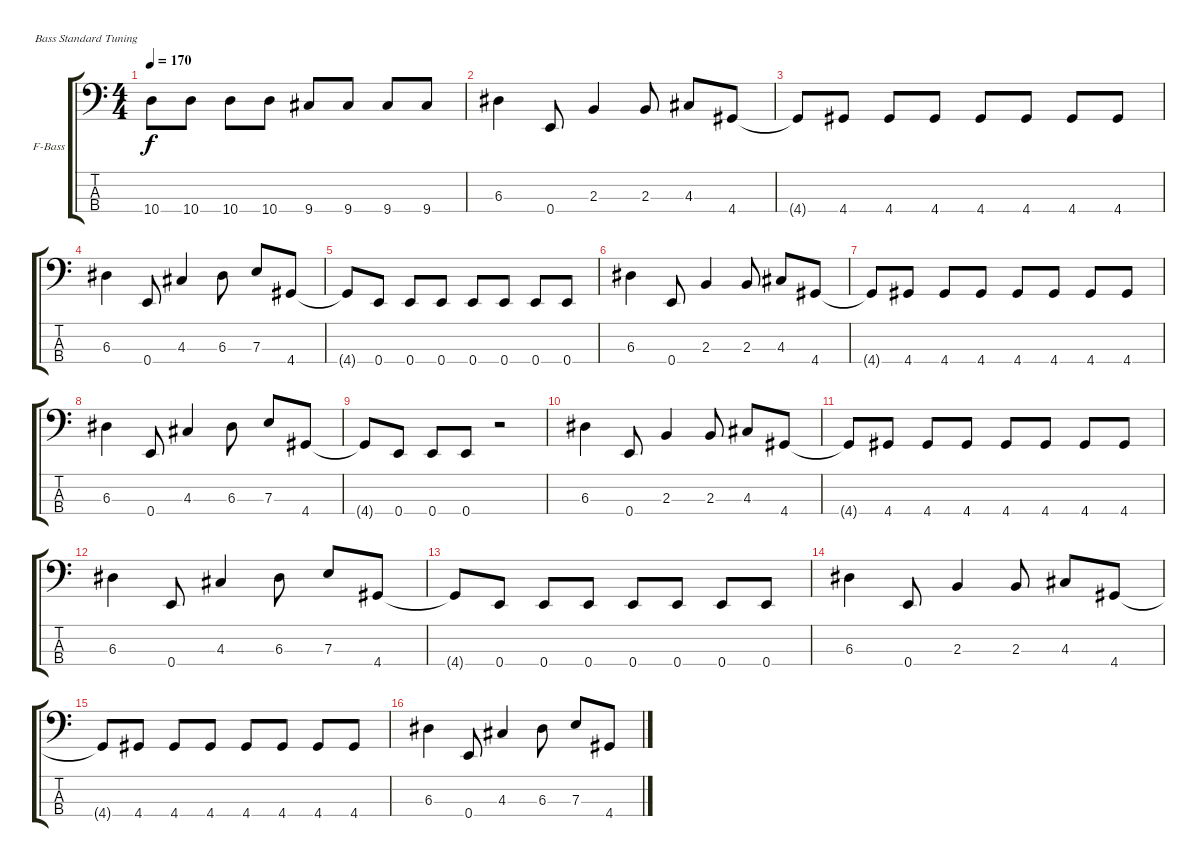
\bracketExtendMode groupsimilarinstruments
\firstSystemTrackNameOrientation horizontal
\otherSystemsTrackNameOrientation horizontal
\track ("Áàñ" "F-Bass") {instrument fretlessbass}
\staff {score tabs}
\tuning (G2 D2 A1 E1)
\ts (4 4)
\tempo 170
\clef f4
\ks c
10.4.8{dy f} 10.4.8 10.4.8 10.4.8 9.4.8 9.4.8 9.4.8 9.4.8 |
6.3.4 0.4.8 2.3.4 2.3.8 4.3.8 4.4.8 |
4.4{t}.8 4.4.8 4.4.8 4.4.8 4.4.8 4.4.8 4.4.8 4.4.8 |
6.3.4 0.4.8 4.3.4 6.3.8 7.3.8 4.4.8 |
4.4{t}.8 0.4.8 0.4.8 0.4.8 0.4.8 0.4.8 0.4.8 0.4.8 |
6.3.4 0.4.8 2.3.4 2.3.8 4.3.8 4.4.8 |
4.4{t}.8 4.4.8 4.4.8 4.4.8 4.4.8 4.4.8 4.4.8 4.4.8 |
6.3.4 0.4.8 4.3.4 6.3.8 7.3.8 4.4.8 |
4.4{t}.8 0.4.8 0.4.8 0.4.8 r.2 |
6.3.4 0.4.8 2.3.4 2.3.8 4.3.8 4.4.8 |
4.4{t}.8 4.4.8 4.4.8 4.4.8 4.4.8 4.4.8 4.4.8 4.4.8 |
6.3.4 0.4.8 4.3.4 6.3.8 7.3.8 4.4.8 |
4.4{t}.8 0.4.8 0.4.8 0.4.8 0.4.8 0.4.8 0.4.8 0.4.8 |
6.3.4 0.4.8 2.3.4 2.3.8 4.3.8 4.4.8 |
4.4{t}.8 4.4.8 4.4.8 4.4.8 4.4.8 4.4.8 4.4.8 4.4.8 |
6.3.4 0.4.8 4.3.4 6.3.8 7.3.8 4.4.8
